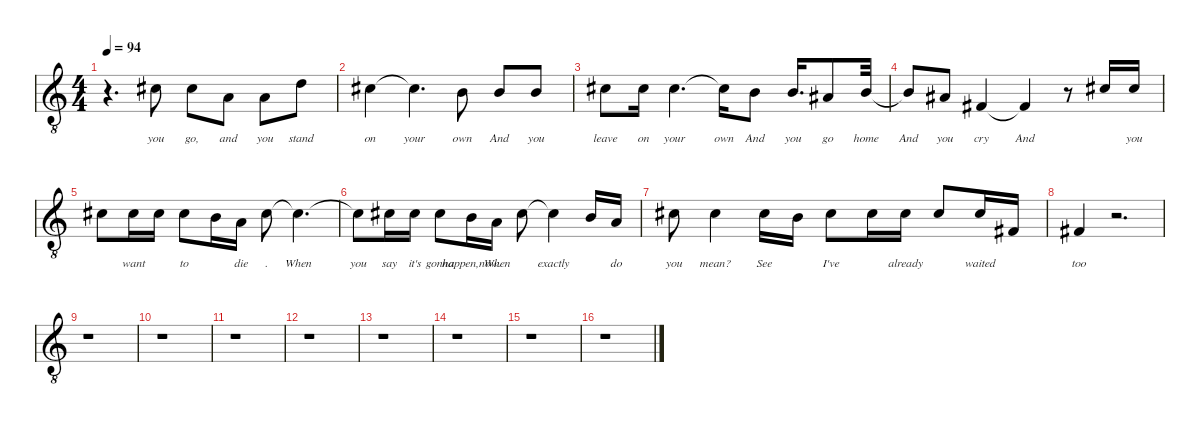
\defaultSystemsLayout 4
\hideDynamics
\bracketExtendMode nobrackets
\singleTrackTrackNamePolicy hidden
\multiTrackTrackNamePolicy hidden
\otherSystemsTrackNameOrientation horizontal
\track ("Morrissey" "pad.synth.") {defaultSystemsLayout 4 instrument pad7halo}
\staff {score}
\tuning (E4 B3 G3 D3 A2 E2)
\ts (4 4)
\tempo 94
\clef g2
\ottava 8vb
\ks c
r.4{d dy f beam Down} 11.4{acc #}.8{lyrics (0 "you") lyrics (1 "") lyrics (2 "") lyrics (3 "") lyrics (4 "") beam Down} 11.4{acc #}.8{lyrics (0 "go,") lyrics (1 "") lyrics (2 "") lyrics (3 "") lyrics (4 "") beam Down} 7.4.8{lyrics (0 "and") lyrics (1 "") lyrics (2 "") lyrics (3 "") lyrics (4 "") beam Down} 7.4.8{lyrics (0 "you") lyrics (1 "") lyrics (2 "") lyrics (3 "") lyrics (4 "") beam Down} 7.3.8{lyrics (0 "stand") lyrics (1 "") lyrics (2 "") lyrics (3 "") lyrics (4 "") beam Down} |
6.3{acc #}.4{lyrics (0 "on") lyrics (1 "") lyrics (2 "") lyrics (3 "") lyrics (4 "") beam Down} 6.3{t acc #}.4{d lyrics (0 "your") lyrics (1 "") lyrics (2 "") lyrics (3 "") lyrics (4 "") beam Down} 4.3.8{lyrics (0 "own") lyrics (1 "") lyrics (2 "") lyrics (3 "") lyrics (4 "") beam Down} 4.3.8{lyrics (0 "And") lyrics (1 "") lyrics (2 "") lyrics (3 "") lyrics (4 "") beam Up} 4.3.8{lyrics (0 "you") lyrics (1 "") lyrics (2 "") lyrics (3 "") lyrics (4 "") beam Up} |
6.3{acc #}.8{lyrics (0 "leave") lyrics (1 "") lyrics (2 "") lyrics (3 "") lyrics (4 "") beam Down} 6.3{acc #}.16{lyrics (0 "on") lyrics (1 "") lyrics (2 "") lyrics (3 "") lyrics (4 "") beam Down} 6.3{acc #}.4{d lyrics (0 "your") lyrics (1 "") lyrics (2 "") lyrics (3 "") lyrics (4 "") beam Down} 6.3{t acc #}.16{lyrics (0 "own") lyrics (1 "") lyrics (2 "") lyrics (3 "") lyrics (4 "") beam Down} 4.3.8{lyrics (0 "And") lyrics (1 "") lyrics (2 "") lyrics (3 "") lyrics (4 "") beam Down} 4.3.16{d lyrics (0 "you") lyrics (1 "") lyrics (2 "") lyrics (3 "") lyrics (4 "") beam Up} 3.3{acc #}.8{lyrics (0 "go") lyrics (1 "") lyrics (2 "") lyrics (3 "") lyrics (4 "") beam Up} 4.3.32{lyrics (0 "home") lyrics (1 "") lyrics (2 "") lyrics (3 "") lyrics (4 "") beam Up} |
4.3{t}.8{lyrics (0 "And") lyrics (1 "") lyrics (2 "") lyrics (3 "") lyrics (4 "") beam Up} 3.3{acc #}.8{lyrics (0 "you") lyrics (1 "") lyrics (2 "") lyrics (3 "") lyrics (4 "") beam Up} 4.4{acc #}.4{lyrics (0 "cry") lyrics (1 "") lyrics (2 "") lyrics (3 "") lyrics (4 "") beam Up} 4.4{t acc #}.4{lyrics (0 "And") lyrics (1 "") lyrics (2 "") lyrics (3 "") lyrics (4 "") beam Up} r.8{beam Up} 6.3{acc #}.16{beam Down} 6.3{acc #}.16{lyrics (0 "you") lyrics (1 "") lyrics (2 "") lyrics (3 "") lyrics (4 "") beam Down} |
6.3{acc #}.8{beam Down} 6.3{acc #}.16{lyrics (0 "want") lyrics (1 "") lyrics (2 "") lyrics (3 "") lyrics (4 "") beam Down} 6.3{acc #}.16{beam Down} 6.3{acc #}.8{lyrics (0 "to") lyrics (1 "") lyrics (2 "") lyrics (3 "") lyrics (4 "") beam Down} 4.3.16{beam Down} 2.3.16{lyrics (0 "die") lyrics (1 "") lyrics (2 "") lyrics (3 "") lyrics (4 "") beam Down} 6.3{acc #}.8{lyrics (0 ".") lyrics (1 "") lyrics (2 "") lyrics (3 "") lyrics (4 "") beam Down} 6.3{t acc #}.4{d lyrics (0 "When") lyrics (1 "") lyrics (2 "") lyrics (3 "") lyrics (4 "") beam Down} |
6.3{t acc #}.8{lyrics (0 "you") lyrics (1 "") lyrics (2 "") lyrics (3 "") lyrics (4 "") beam Down} 6.3{acc #}.16{lyrics (0 "say") lyrics (1 "") lyrics (2 "") lyrics (3 "") lyrics (4 "") beam Down} 6.3{acc #}.16{lyrics (0 "it's") lyrics (1 "") lyrics (2 "") lyrics (3 "") lyrics (4 "") beam Down} 6.3{acc #}.8{lyrics (0 "gonna") lyrics (1 "") lyrics (2 "") lyrics (3 "") lyrics (4 "") beam Down} 4.3.16{lyrics (0 "happen,now.") lyrics (1 "") lyrics (2 "") lyrics (3 "") lyrics (4 "") beam Down} 2.3.16{lyrics (0 "When") lyrics (1 "") lyrics (2 "") lyrics (3 "") lyrics (4 "") beam Down} 6.3{acc #}.8{beam Down} 6.3{t acc #}.4{lyrics (0 "exactly") lyrics (1 "") lyrics (2 "") lyrics (3 "") lyrics (4 "") beam Down} 4.3.16{beam Up} 2.3.16{lyrics (0 "do") lyrics (1 "") lyrics (2 "") lyrics (3 "") lyrics (4 "") beam Up} |
6.3{acc #}.8{lyrics (0 "you") lyrics (1 "") lyrics (2 "") lyrics (3 "") lyrics (4 "") beam Down} 6.3{acc #}.4{lyrics (0 "mean?") lyrics (1 "") lyrics (2 "") lyrics (3 "") lyrics (4 "") beam Down} 6.3{acc #}.16{lyrics (0 "See") lyrics (1 "") lyrics (2 "") lyrics (3 "") lyrics (4 "") beam Down} 4.3.16{beam Down} 6.3{acc #}.8{lyrics (0 "I've") lyrics (1 "") lyrics (2 "") lyrics (3 "") lyrics (4 "") beam Down} 6.3{acc #}.16{beam Down} 6.3{acc #}.16{lyrics (0 "already") lyrics (1 "") lyrics (2 "") lyrics (3 "") lyrics (4 "") beam Down} 6.3{acc #}.8{beam Up} 6.3{acc #}.16{lyrics (0 "waited") lyrics (1 "") lyrics (2 "") lyrics (3 "") lyrics (4 "") beam Up} 4.4{acc #}.16{beam Up} |
4.4{acc #}.4{lyrics (0 "too") lyrics (1 "") lyrics (2 "") lyrics (3 "") lyrics (4 "") beam Up} r.2{d beam Up} |
r.1{beam Down} |
r.1{beam Down} |
r.1{beam Down} |
r.1{beam Down} |
r.1{beam Down} |
r.1{beam Down} |
r.1{beam Down} |
r.1{beam Down}
